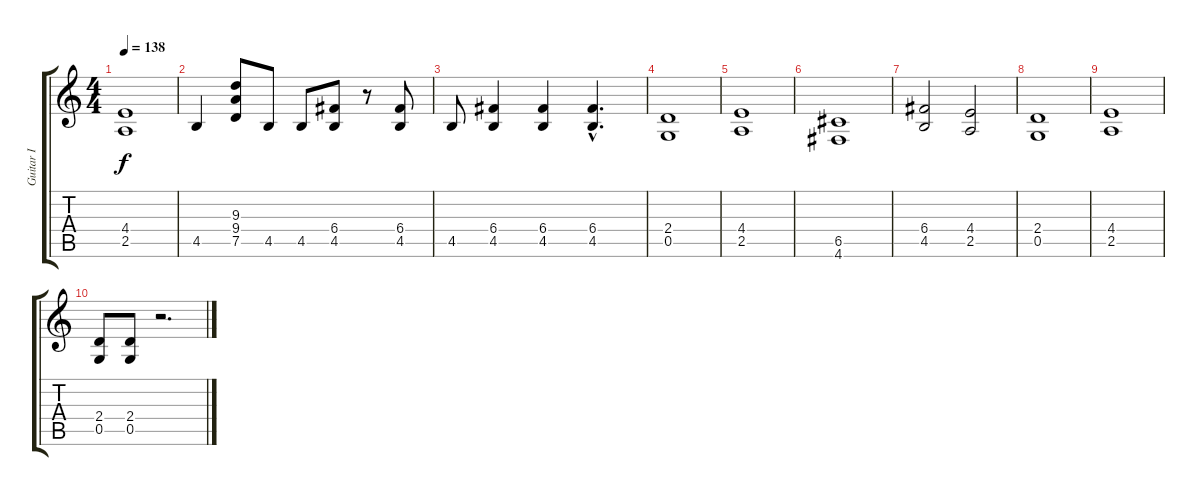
\track ("Guitar I" "Guitar I") {instrument distortionguitar}
\staff {score tabs}
\tuning (D4 A3 F3 C3 G2 D2) {hide}
\ts (4 4)
\tempo 138
\clef g2
\ks c
(4.4 2.5).1{dy f} |
4.5.4 (9.3 9.4 7.5).8 4.5.8 4.5.8 (6.4 4.5).8 r.8 (6.4 4.5).8 |
4.5.8 (6.4 4.5).4 (6.4 4.5).4 (6.4{hac} 4.5{hac}).4{d} |
(2.4 0.5).1 |
(4.4 2.5).1 |
(6.5 4.6).1 |
(6.4 4.5).2 (4.4 2.5).2 |
(2.4 0.5).1 |
(4.4 2.5).1 |
(2.4 0.5).8 (2.4 0.5).8 r.2{d}
